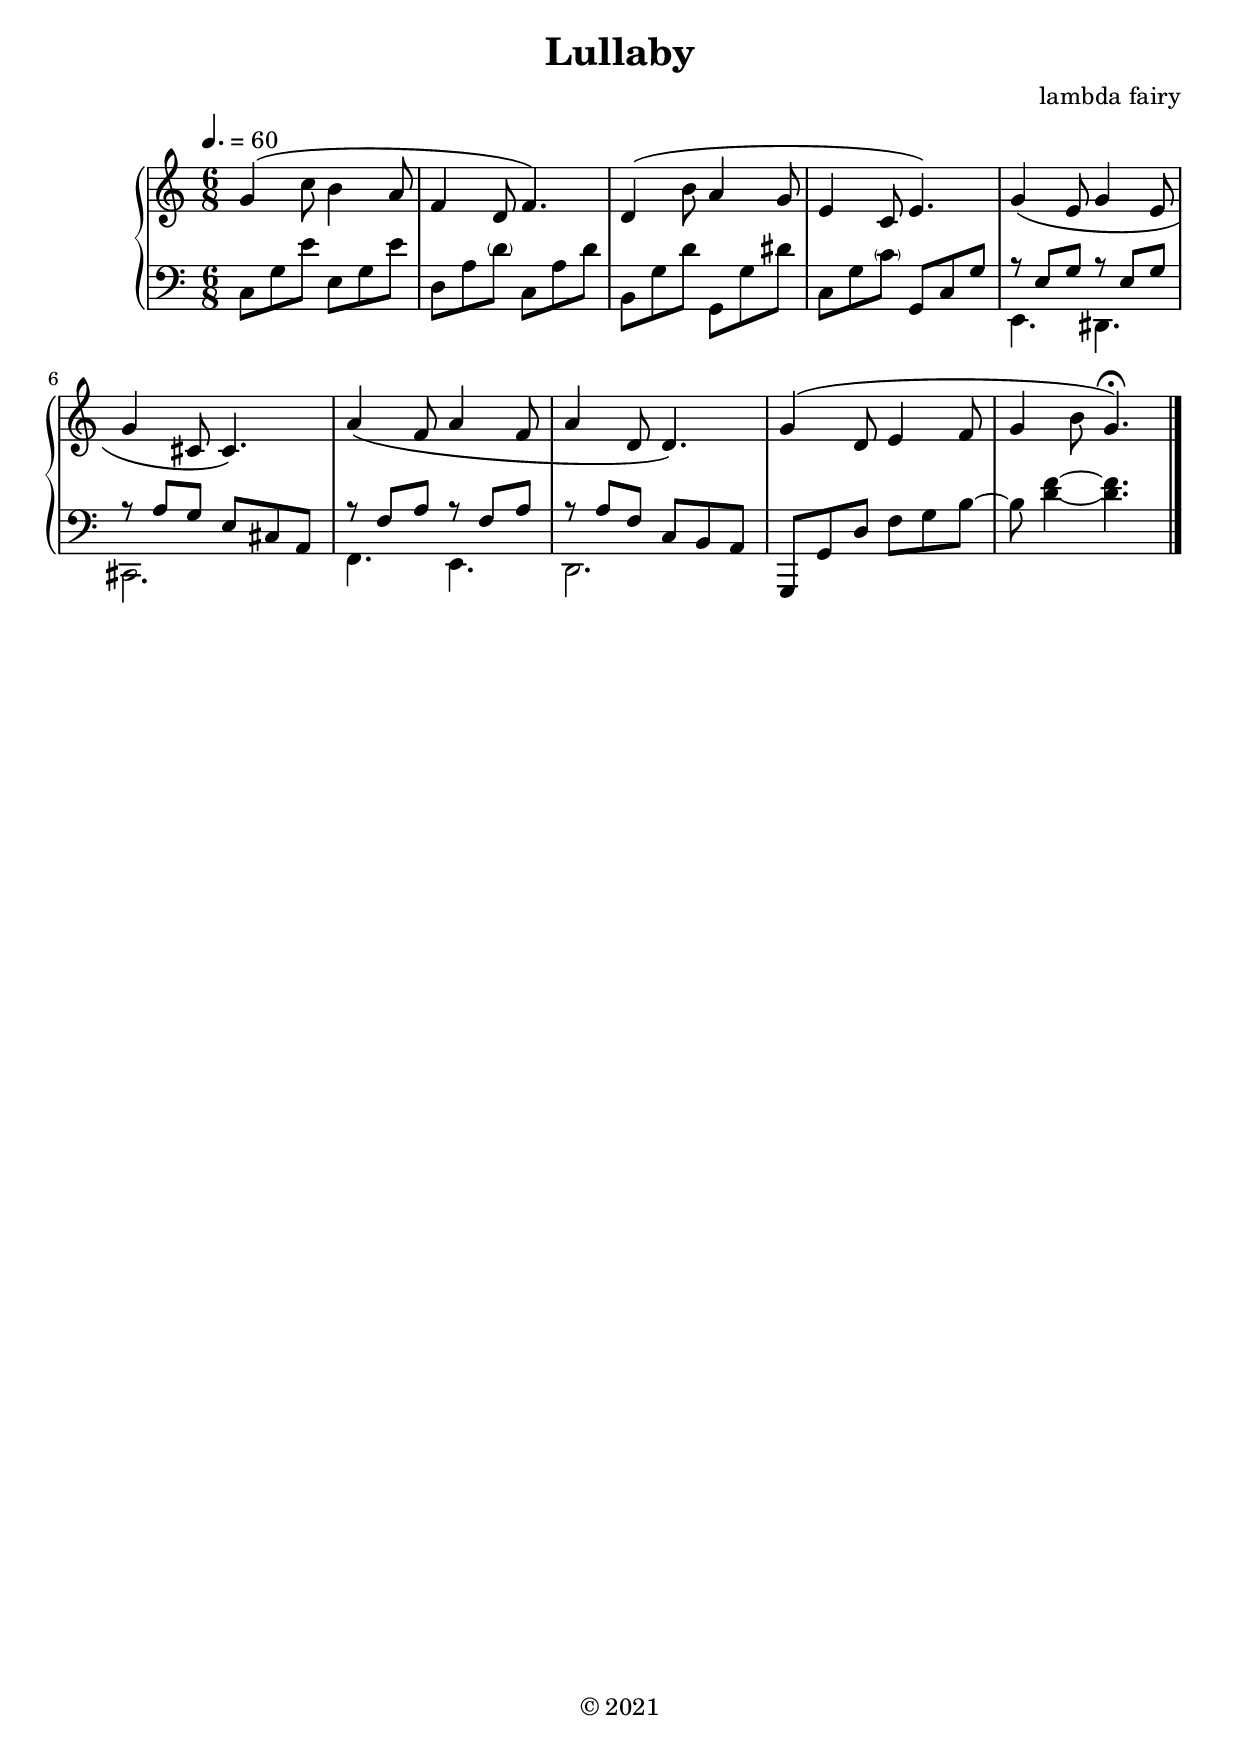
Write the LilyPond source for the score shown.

\version "2.20.0"

\include "articulate.ly"
\include "shared.ily"

#(set-global-staff-size 21)

\header {
    title = "Lullaby"
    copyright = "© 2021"
    }

A = {
    \set Staff.midiInstrument = #"acoustic grand"
    \tempo 4. = 60
    \time 6/8

    \clef treble
    \relative c' {
        | g'4\( c8 b4 a8
        | f4 d8 f4.\)
        | d4\( b'8 a4 g8
        | e4 c8 e4.\)
        }

    \relative c' {
        | g'4\( e8 g4 e8
        | g4 cs,8 cs4.\)
        | a'4\( f8 a4 f8
        | a4 d,8 d4.\)
        | g4\( d8 e4 f8
        | g4 b8 g4.\)\fermata
        }

    \bar "|."
    }

B = {
    \clef bass
    \set Staff.midiInstrument = #"acoustic grand"

    \relative c {
        | c8 g' e' e, g e'
        | d, a' \parenthesize d c, a' d
        | b, g' d' g,, g' ds'
        | c, g' \parenthesize c g, c g'
        }

    \relative c {
        << {
            | r8 e g r e g
            | r a g e cs a
            | r8 f' a r f a
            | r a f c b a
            }
        \\ {
            | e4. ds
            | cs2.
            | f4. e
            | d2.
            } >>
        | g,8 g' d' f g b ~
        | b <d f>4 ~ q4.
        }

    }

stuff = <<
    \new PianoStaff <<
        #(set-accidental-style 'piano)
        \new Staff = "A" { \A }
        \new Staff = "B" { \B }
        >>
    >>

\score {
    \stuff
    \layout { }
    }

\score {
    \articulate \stuff
    \midi { }
    }
